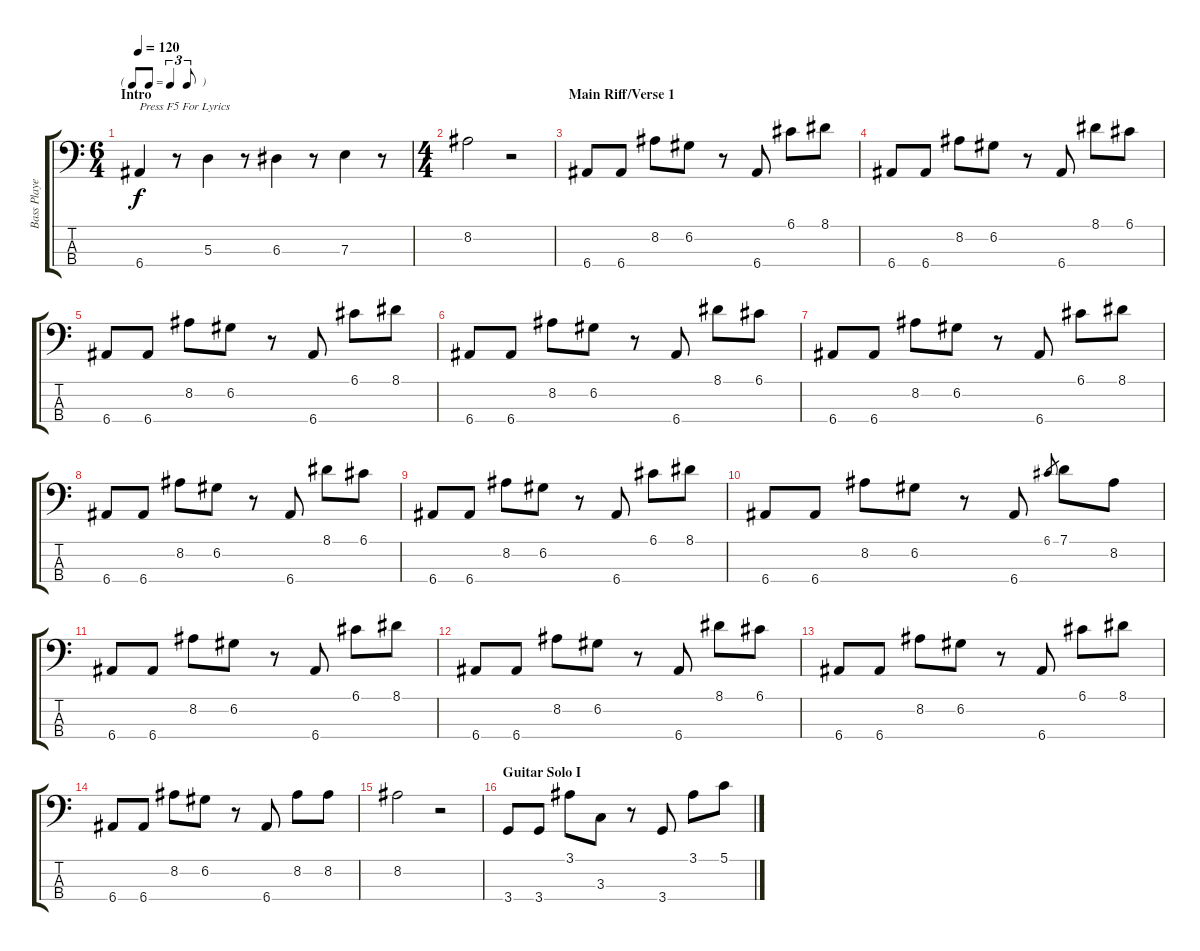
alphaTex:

\track ("Bass Player" "Bass Playe") {instrument acousticguitarsteel}
\staff {score tabs}
\tuning (G2 D2 A1 E1) {hide}
\ts (6 4)
\tf triplet8th
\section ("" "Intro")
\tempo 120
\clef f4
\ks c
6.4.4{txt "Press F5 For Lyrics" dy f instrument acousticguitarsteel} r.8 5.3.4 r.8 6.3.4 r.8 7.3.4 r.8 |
\ts (4 4)
8.2.2 r.2 |
\section ("" "Main Riff/Verse 1")
6.4.8 6.4.8 8.2.8 6.2.8 r.8 6.4.8 6.1.8 8.1.8 |
6.4.8 6.4.8 8.2.8 6.2.8 r.8 6.4.8 8.1.8 6.1.8 |
6.4.8 6.4.8 8.2.8 6.2.8 r.8 6.4.8 6.1.8 8.1.8 |
6.4.8 6.4.8 8.2.8 6.2.8 r.8 6.4.8 8.1.8 6.1.8 |
6.4.8 6.4.8 8.2.8 6.2.8 r.8 6.4.8 6.1.8 8.1.8 |
6.4.8 6.4.8 8.2.8 6.2.8 r.8 6.4.8 8.1.8 6.1.8 |
6.4.8 6.4.8 8.2.8 6.2.8 r.8 6.4.8 6.1.8 8.1.8 |
6.4.8 6.4.8 8.2.8 6.2.8 r.8 6.4.8{volume 16} 6.1.8{gr} 7.1.8 8.2.8 |
6.4.8{volume 13} 6.4.8 8.2.8 6.2.8 r.8 6.4.8 6.1.8 8.1.8 |
6.4.8 6.4.8 8.2.8 6.2.8 r.8 6.4.8 8.1.8 6.1.8 |
6.4.8 6.4.8 8.2.8 6.2.8 r.8 6.4.8 6.1.8 8.1.8 |
6.4.8 6.4.8 8.2.8 6.2.8 r.8 6.4.8 8.2.8 8.2.8 |
8.2.2 r.2 |
\section ("" "Guitar Solo I")
3.4.8 3.4.8 3.1.8 3.3.8 r.8 3.4.8 3.1.8 5.1.8
